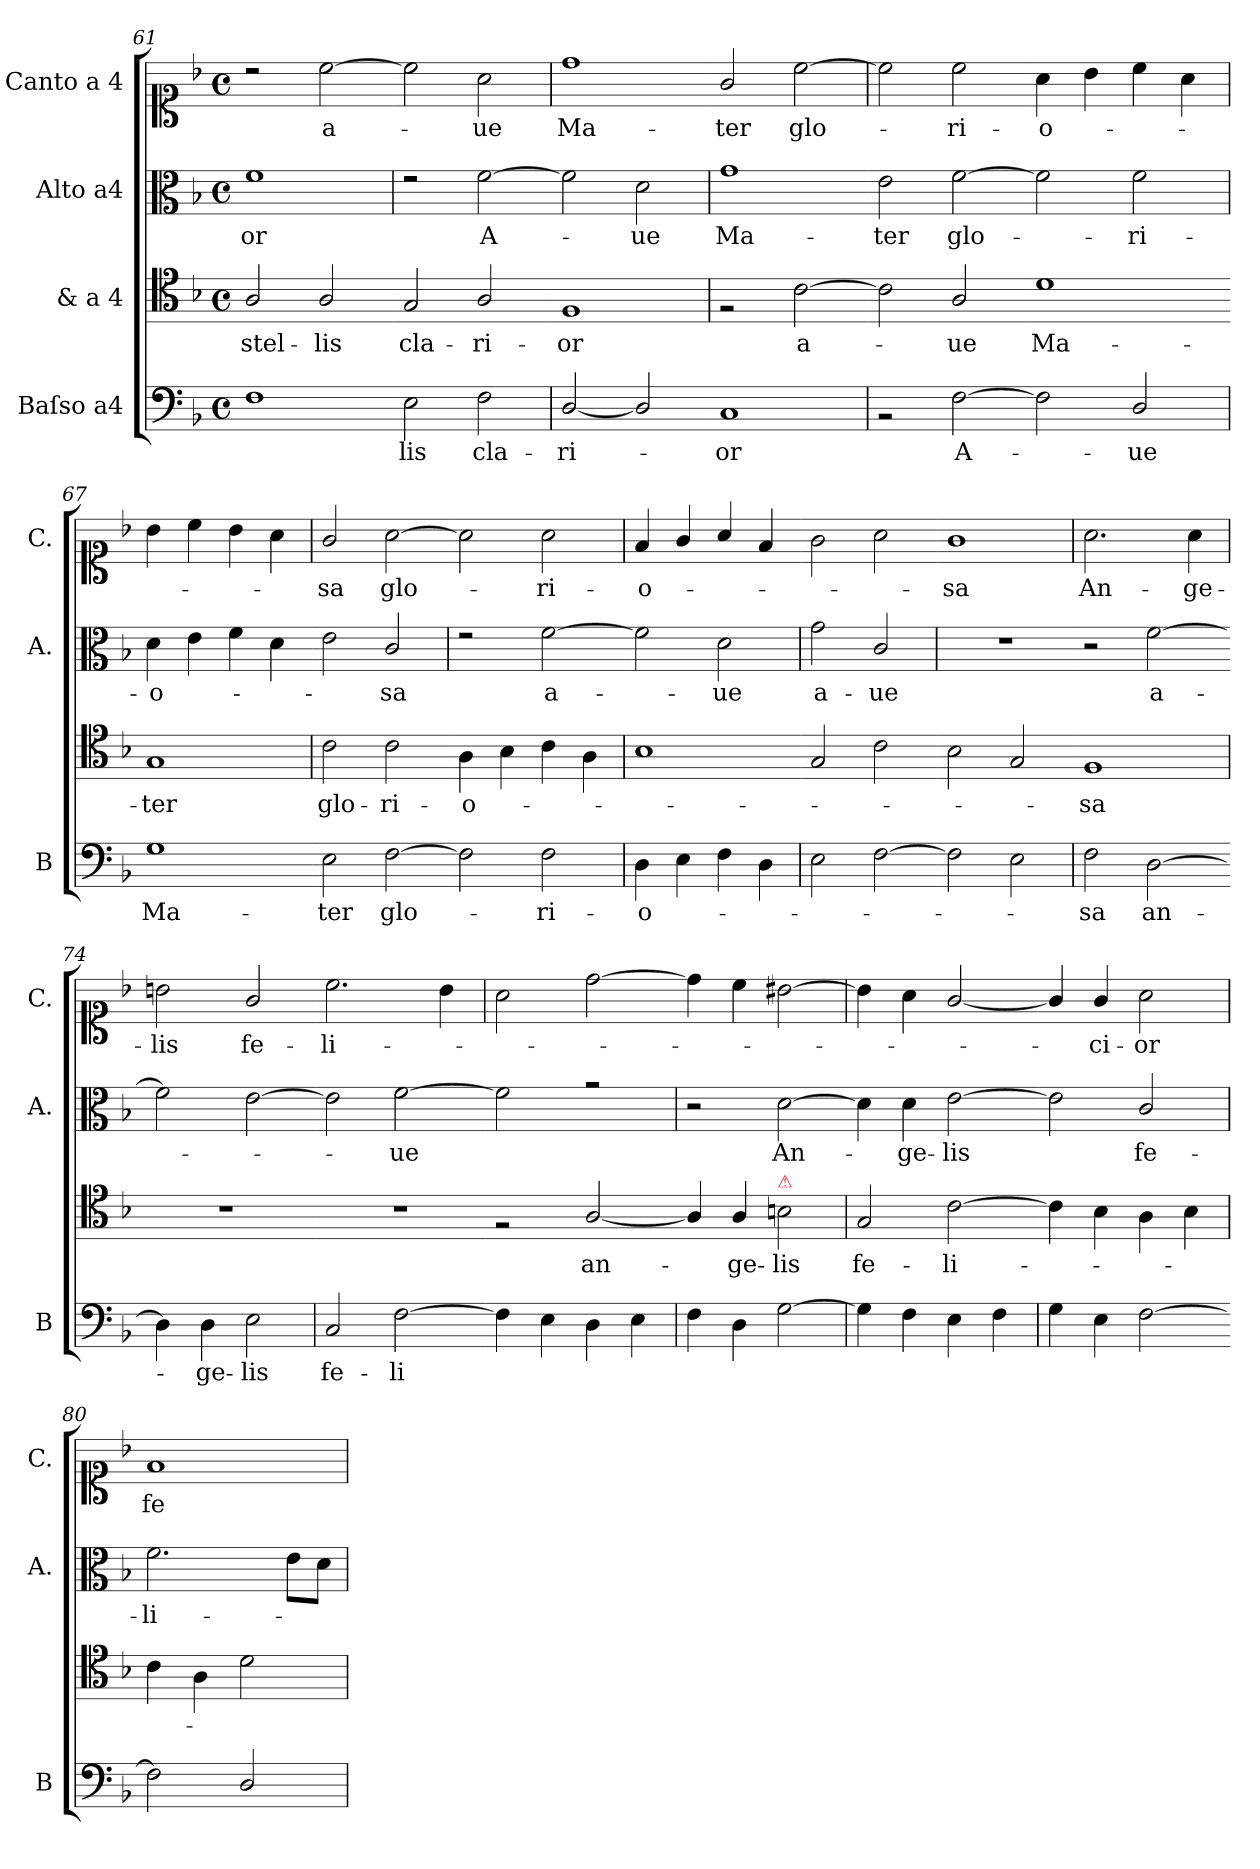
**kern	**text	**kern	**text	**kern	**text	**kern	**text
*part4	*part4	*part3	*part3	*part2	*part2	*part1	*part1
*staff4	*staff4	*staff3	*staff3	*staff2	*staff2	*staff1	*staff1
*I"Baſso a4	*	*I"& a 4	*	*I"Alto a4	*	*I"Canto a 4	*
*I'B	*	*	*	*I'A.	*	*I'C.	*
*clefF4	*	*clefC4	*	*clefC3	*	*clefC1	*
*k[b-]	*	*k[b-]	*	*k[b-]	*	*k[b-]	*
*M4/4	*	*M4/4	*	*M4/4	*	*M4/4	*
*met(c)	*	*met(c)	*	*met(c)	*	*met(c)	*
=61	=61	=61	=61	=61	=61	=61	=61
1F	.	2A/	stel-	1f	-or	2rb	.
.	.	2A/	-lis	.	.	[2cc	a-
=62-	=62-	=62-	=62-	=62	=62-	=62-	=62-
2E\	-lis	2G/	cla-	2re	.	2cc]	.
2F\	cla-	2A/	-ri-	[2f	A-	2a\	-ue
=63	=63	=63-	=63	=63-	=63	=63	=63
[2D/	-ri-	1F	-or	2f]	.	1dd	Ma-
2D/]	.	.	.	2d\	-ue	.	.
=64-	=64-	=64	=64-	=64	=64-	=64-	=64-
1C	-or	2rF	.	1g	Ma-	2g/	-ter
.	.	[2c	a-	.	.	[2cc\	glo-
=65	=65	=65-	=65	=65-	=65	=65	=65
2rBB	.	2c]	.	2e\	-ter	2cc\]	.
[2F	A-	2A/	-ue	[2f	glo-	2cc\	-ri-
=66-	=66-	=66-	=66-	=66-	=66-	=66-	=66-
2F]	.	1d	Ma-	2f]	.	4a\	-o-
.	.	.	.	.	.	4b-\	.
2D/	-ue	.	.	2f\	-ri-	4cc\	.
.	.	.	.	.	.	4a\	.
=67	=67	=67-	=67	=67	=67	=67	=67
1G	Ma-	1G	-ter	4d\	-o-	4b-\	.
.	.	.	.	4e\	.	4cc\	.
.	.	.	.	4f\	.	4b-\	.
.	.	.	.	4d\	.	4a\	.
=68-	=68	=68	=68	=68-	=68	=68	=68
2E\	-ter	2c\	glo-	2e\	.	2g/	-sa
[2F	glo-	2c\	-ri-	2c/	-sa	[2a	glo-
=69-	=69-	=69-	=69-	=69	=69-	=69-	=69-
2F]	.	4A\	-o-	2re	.	2a]	.
.	.	4B-\	.	.	.	.	.
2F\	-ri-	4c\	.	[2f	a-	2a\	-ri-
.	.	4A\	.	.	.	.	.
=70	=70	=70	=70	=70-	=70	=70	=70
4D\	-o-	1B-	.	2f]	.	4f/	-o-
4E\	.	.	.	.	.	4g/	.
4F\	.	.	.	2d\	-ue	4a/	.
4D\	.	.	.	.	.	4f/	.
=71	=71-	=71-	=71-	=71	=71-	=71-	=71-
2E\	.	2G/	.	2g\	a-	2g\	.
[2F	.	2c\	.	2c/	-ue	2a\	.
=72-	=72-	=72-	=72-	=72	=72-	=72-	=72-
2F]	.	2B-\	.	1r	.	1g	-sa
2E\	.	2G/	.	.	.	.	.
=73	=73	=73-	=73	=73	=73	=73	=73
2F\	-sa	1F	-sa	2r	.	2.a\	An-
[2D\	an-	.	.	[2f	a-	.	.
.	.	.	.	.	.	4a\	-ge-
=74-	=74	=74	=74	=74-	=74	=74	=74
4D\]	.	1r	.	2f]	.	2bn\	-lis
4D\	-ge-	.	.	.	.	.	.
2E\	-lis	.	.	[2e	.	2g/	fe-
=75	=75-	=75	=75-	=75-	=75-	=75-	=75-
2C/	fe-	1r	.	2e]	.	2.cc\	-li-
[2F\	-li	.	.	[2f	-ue	.	.
.	.	.	.	.	.	4b\	.
=76-	=76	=76	=76	=76-	=76	=76	=76
4F\]	.	2rF	.	2f]	.	2a\	.
4E\	.	.	.	.	.	.	.
4D\	.	[2A/	an-	2rg	.	[2dd\	.
4E\	.	.	.	.	.	.	.
=77	=77-	=77-	=77-	=77	=77-	=77-	=77-
4F\	.	4A/]	.	2r	.	4dd\]	.
4D\	.	4A/	-ge-	.	.	4cc\	.
!	!	!LO:TX:a:color=crimson:t=⚠	!	!	!	!	!
[2G\	.	2Bn\	-lis	[2d\	An-	[2b#X\	.
=78	=78	=78	=78	=78-	=78	=78	=78
4G\]	.	2G/	fe-	4d\]	.	4b#!\]	.
4F\	.	.	.	4d\	-ge-	4a\	.
4E\	.	[2c\	-li-	[2e	-lis	[2g/	.
4F\	.	.	.	.	.	.	.
=79	=79-	=79-	=79-	=79-	=79-	=79-	=79-
4G\	.	4c\]	.	2e]	.	4g/]	.
4E\	.	4B-\	.	.	.	4g/	-ci-
[2F	.	4A\	.	2c/	fe-	2a\	-or
.	.	4B-\	.	.	.	.	.
=80-	=80	=80	=80	=80	=80	=80	=80
2F]	.	4c\	.	2.f\	-li-	1f	fe-
.	.	4A\	.	.	.	.	.
2D/	.	2d\	.	.	.	.	.
.	.	.	.	8e\L	.	.	.
.	.	.	.	8d\J	.	.	.
=	=	=	=	=	=	=	=
*-	*-	*-	*-	*-	*-	*-	*-
